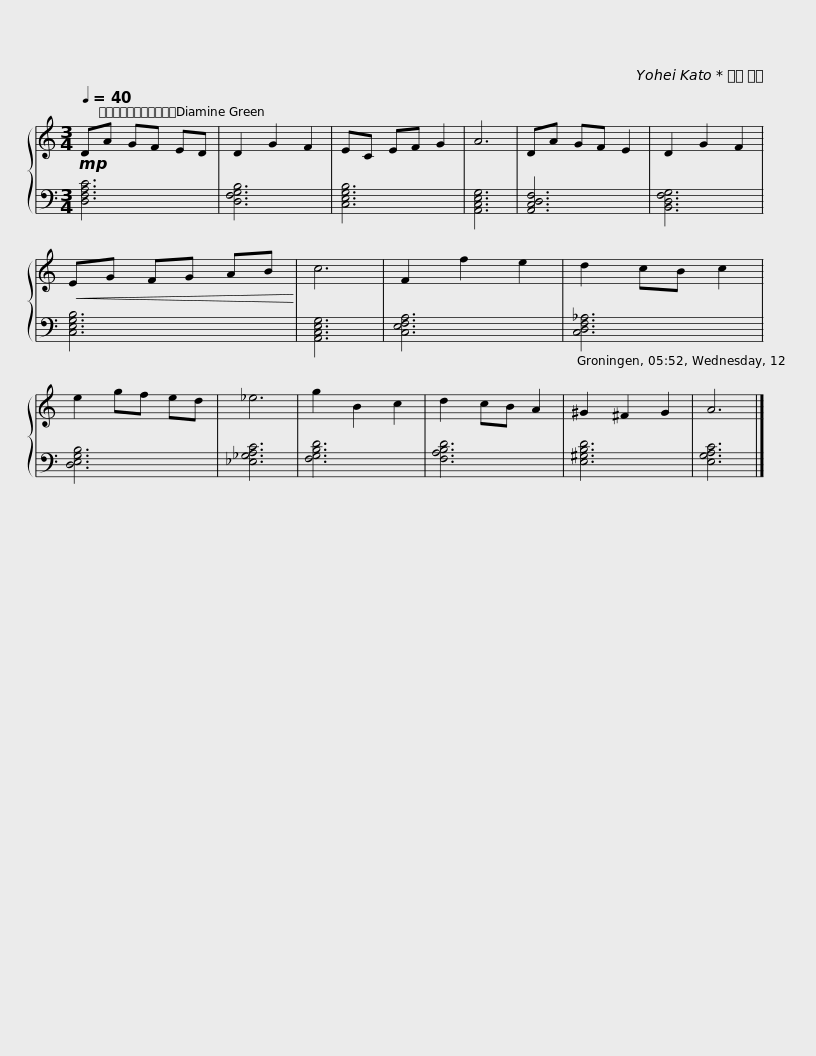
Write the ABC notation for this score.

X:1
%%score { 1 | 2 }
L:1/8
Q:1/4=40
M:3/4
I:linebreak $
K:C
V:1 treble
V:2 bass
V:1
!mp! DA GF ED | D2 G2 F2 | EC EF G2 | A6 | DA GF E2 | %5
 D2 G2 F2 |!<(! EG FG AB!<)! | c6 | F2 f2 e2 |$ d2 cB c2 | %10
 e2 gf ed | _e6 | g2 B2 c2 | d2 cB A2 | ^G2 ^F2 G2 | %15
 A6 |] %16
V:2
 [D,F,A,C]6 | [D,F,G,B,]6 | [C,E,G,B,]6 | [A,,C,E,G,]6 | [A,,C,D,F,]6 | %5
 [B,,D,F,G,]6 | [C,E,G,B,]6 | [A,,C,E,G,]6 | [C,E,F,A,]6 |$ [C,D,F,_A,]6 | %10
 [D,E,G,B,]6 | [_E,_G,A,C]6 | [F,G,B,D]6 | [F,A,B,D]6 | [E,^G,B,D]6 | %15
 [E,G,A,C]6 |] %16
